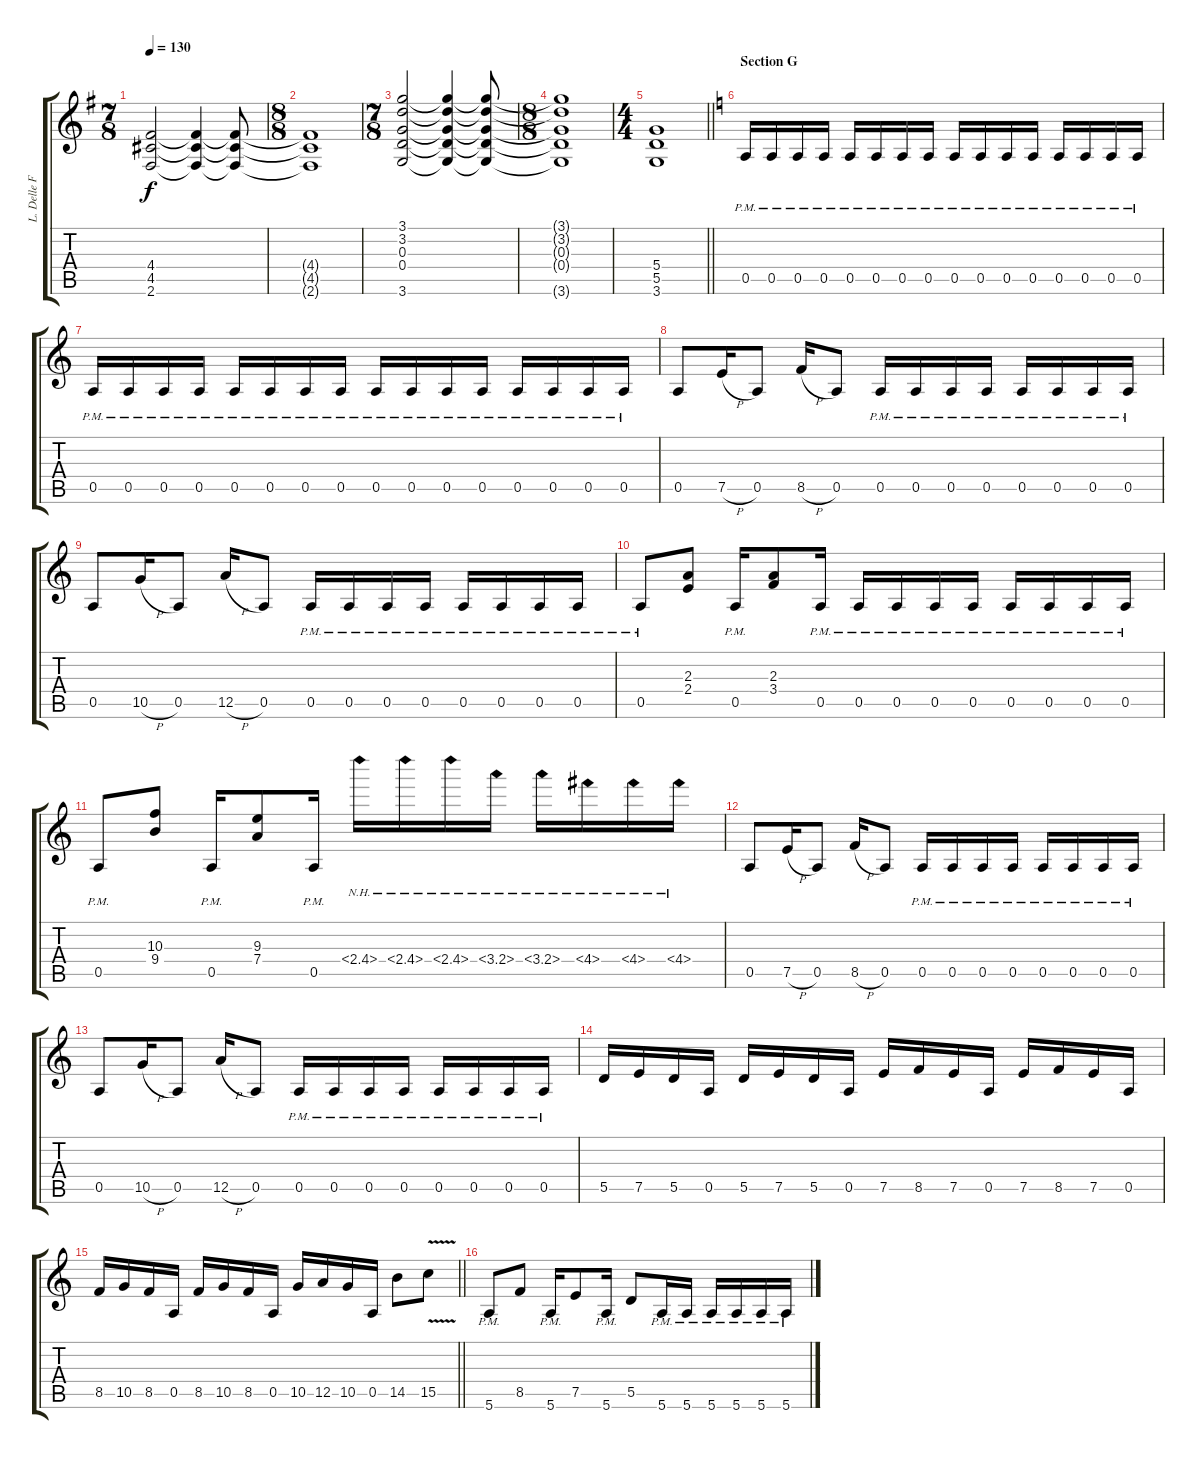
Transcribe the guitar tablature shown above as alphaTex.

\track ("L. Delle Fave (Dist. Guitar R)" "L. Delle F") {instrument overdrivenguitar}
\staff {score tabs}
\tuning (E4 B3 G3 D3 A2 E2) {hide}
\ts (7 8)
\tempo 130
\clef g2
\ks eminor
(4.4 4.5 2.6).2{dy f} (4.4{t} 4.5{t} 2.6{t}).4 (4.4{t} 4.5{t} 2.6{t}).8 |
\ts (8 8)
(4.4{t} 4.5{t} 2.6{t}).1 |
\ts (7 8)
(3.1 3.2 0.3 0.4 3.6).2 (3.1{t} 3.2{t} 0.3{t} 0.4{t} 3.6{t}).4 (3.1{t} 3.2{t} 0.3{t} 0.4{t} 3.6{t}).8 |
\ts (8 8)
(3.1{t} 3.2{t} 0.3{t} 0.4{t} 3.6{t}).1 |
\ts (4 4)
\barLineRight lightlight
(5.4 5.5 3.6).1 |
\section ("" "Section G")
\ks aminor
0.5{pm}.16{volume 12} 0.5{pm}.16 0.5{pm}.16 0.5{pm}.16 0.5{pm}.16 0.5{pm}.16 0.5{pm}.16 0.5{pm}.16 0.5{pm}.16 0.5{pm}.16 0.5{pm}.16 0.5{pm}.16 0.5{pm}.16 0.5{pm}.16 0.5{pm}.16 0.5{pm}.16 |
0.5{pm}.16 0.5{pm}.16 0.5{pm}.16 0.5{pm}.16 0.5{pm}.16 0.5{pm}.16 0.5{pm}.16 0.5{pm}.16 0.5{pm}.16 0.5{pm}.16 0.5{pm}.16 0.5{pm}.16 0.5{pm}.16 0.5{pm}.16 0.5{pm}.16 0.5{pm}.16 |
0.5.8 7.5{h}.16 0.5.8 8.5{h}.16 0.5.8 0.5{pm}.16 0.5{pm}.16 0.5{pm}.16 0.5{pm}.16 0.5{pm}.16 0.5{pm}.16 0.5{pm}.16 0.5{pm}.16 |
0.5.8 10.5{h}.16 0.5.8 12.5{h}.16 0.5.8 0.5{pm}.16 0.5{pm}.16 0.5{pm}.16 0.5{pm}.16 0.5{pm}.16 0.5{pm}.16 0.5{pm}.16 0.5{pm}.16 |
0.5{pm}.8 (2.3 2.4).8 0.5{pm}.16 (2.3 3.4).8 0.5{pm}.16 0.5{pm}.16 0.5{pm}.16 0.5{pm}.16 0.5{pm}.16 0.5{pm}.16 0.5{pm}.16 0.5{pm}.16 0.5{pm}.16 |
0.5{pm}.8 (10.3 9.4).8 0.5{pm}.16 (9.3 7.4).8 0.5{pm}.16 2.4{nh}.16 2.4{nh}.16 2.4{nh}.16 3.4{nh}.16 3.4{nh}.16 4.4{nh}.16 4.4{nh}.16 4.4{nh}.16 |
0.5.8 7.5{h}.16 0.5.8 8.5{h}.16 0.5.8 0.5{pm}.16 0.5{pm}.16 0.5{pm}.16 0.5{pm}.16 0.5{pm}.16 0.5{pm}.16 0.5{pm}.16 0.5{pm}.16 |
0.5.8 10.5{h}.16 0.5.8 12.5{h}.16 0.5.8 0.5{pm}.16 0.5{pm}.16 0.5{pm}.16 0.5{pm}.16 0.5{pm}.16 0.5{pm}.16 0.5{pm}.16 0.5{pm}.16 |
5.5.16 7.5.16 5.5.16 0.5.16 5.5.16 7.5.16 5.5.16 0.5.16 7.5.16 8.5.16 7.5.16 0.5.16 7.5.16 8.5.16 7.5.16 0.5.16 |
\barLineRight lightlight
8.5.16 10.5.16 8.5.16 0.5.16 8.5.16 10.5.16 8.5.16 0.5.16 10.5.16 12.5.16 10.5.16 0.5.16 14.5.8 15.5{v}.8 |
5.6{pm}.8 8.5.8 5.6{pm}.16 7.5.8 5.6{pm}.16 5.5.8 5.6{pm}.16 5.6{pm}.16 5.6{pm}.16 5.6{pm}.16 5.6{pm}.16 5.6{pm}.16
